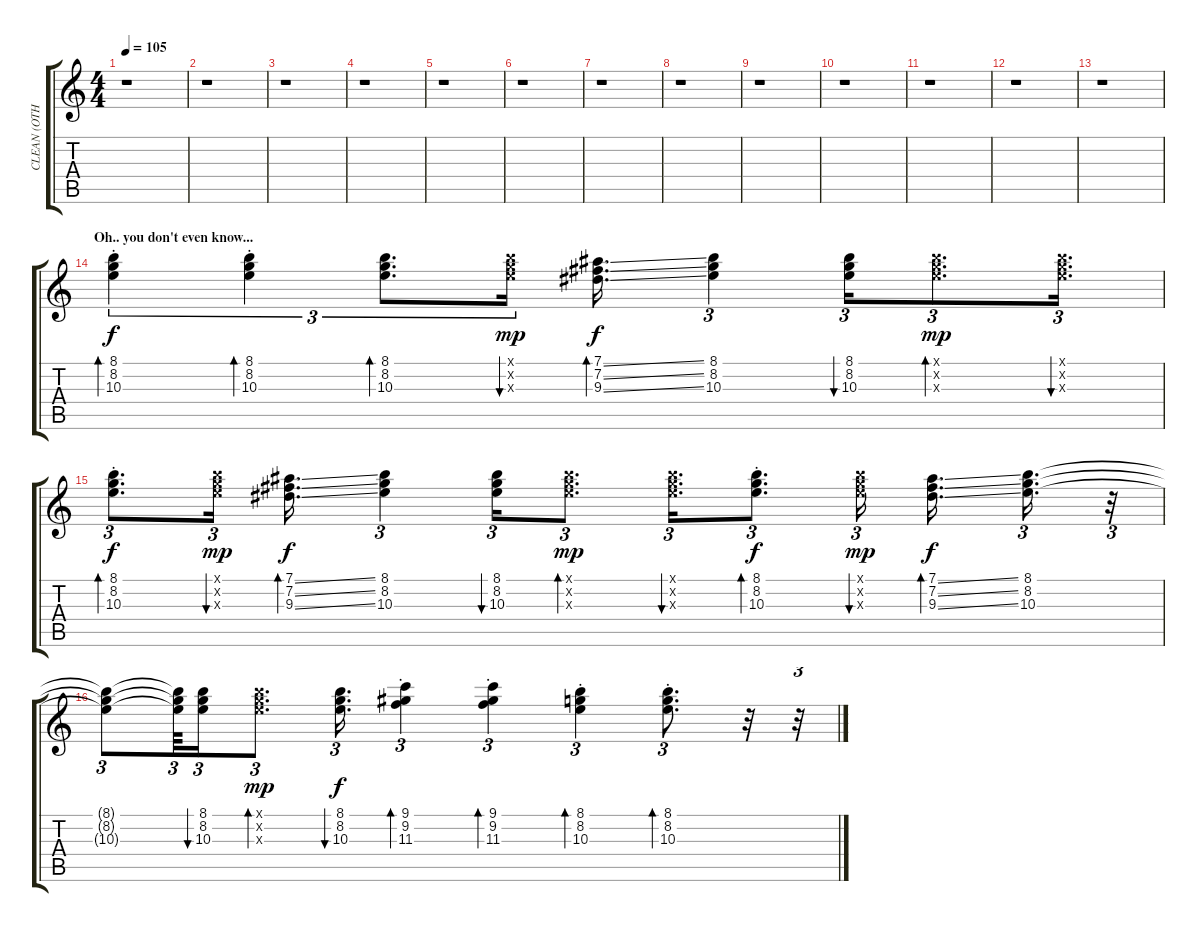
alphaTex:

\track ("CLEAN (OTHER)" "CLEAN (OTH") {instrument acousticguitarsteel}
\staff {score tabs}
\tuning (Eb4 B3 Gb3 B2 Gb2 B1) {hide}
\ts (4 4)
\tempo 105
\clef g2
\ks c
r.1{dy p} |
r.1 |
r.1 |
r.1 |
r.1 |
r.1 |
r.1 |
r.1 |
r.1 |
r.1 |
r.1 |
r.1 |
r.1 |
\section ("" "Oh.. you don't even know...")
(8.1{st} 8.2{st} 10.3{st}).4{tu (3 2) bd 60 dy f} (8.1{st} 8.2{st} 10.3{st}).4{tu (3 2) bd 60} (8.1 8.2 10.3).8{d tu (3 2) bd 60} (8.1{x} 8.2{x} 10.3{x}).16{tu (3 2) bu 60 dy mp} (7.1{ss} 7.2{ss} 9.3{ss}).16{d bd 60 dy f} (8.1 8.2 10.3).4{tu (3 2)} (8.1 8.2 10.3).16{tu (3 2) bu 60} (8.1{x} 8.2{x} 10.3{x}).8{d tu (3 2) bd 60 dy mp} (8.1{x} 8.2{x} 10.3{x}).16{d tu (3 2) bu 60} |
(8.1{st} 8.2{st} 10.3{st}).8{d tu (3 2) bd 60 dy f} (8.1{x} 8.2{x} 10.3{x}).16{tu (3 2) bu 60 dy mp} (7.1{ss} 7.2{ss} 9.3{ss}).16{d bd 60 dy f} (8.1 8.2 10.3).4{tu (3 2)} (8.1 8.2 10.3).16{tu (3 2) bu 60} (8.1{x} 8.2{x} 10.3{x}).8{d tu (3 2) bd 60 dy mp} (8.1{x} 8.2{x} 10.3{x}).16{d tu (3 2) bu 60} (8.1{st} 8.2{st} 10.3{st}).8{d tu (3 2) bd 60 dy f} (8.1{x} 8.2{x} 10.3{x}).16{tu (3 2) bu 60 dy mp beam splitsecondary} (7.1{ss} 7.2{ss} 9.3{ss}).16{d bd 60 dy f} (8.1 8.2 10.3).16{d tu (3 2)} r.32{tu (3 2)} |
(8.1{t} 8.2{t} 10.3{t}).8{tu (3 2)} (8.1{t} 8.2{t} 10.3{t}).64{tu (3 2)} (8.1 8.2 10.3).16{tu (3 2) bu 60} (8.1{x} 8.2{x} 10.3{x}).8{d tu (3 2) bd 60 dy mp} (8.1 8.2 10.3).16{d tu (3 2) bu 60 dy f} (9.1{st} 9.2{st} 11.3{st}).4{tu (3 2) bd 60} (9.1{st} 9.2{st} 11.3{st}).4{tu (3 2) bd 60} (8.1{st} 8.2{st} 10.3{st}).4{tu (3 2) bd 60} (8.1{st} 8.2{st} 10.3{st}).8{d tu (3 2) bd 60} r.32 r.32{tu (3 2)}
